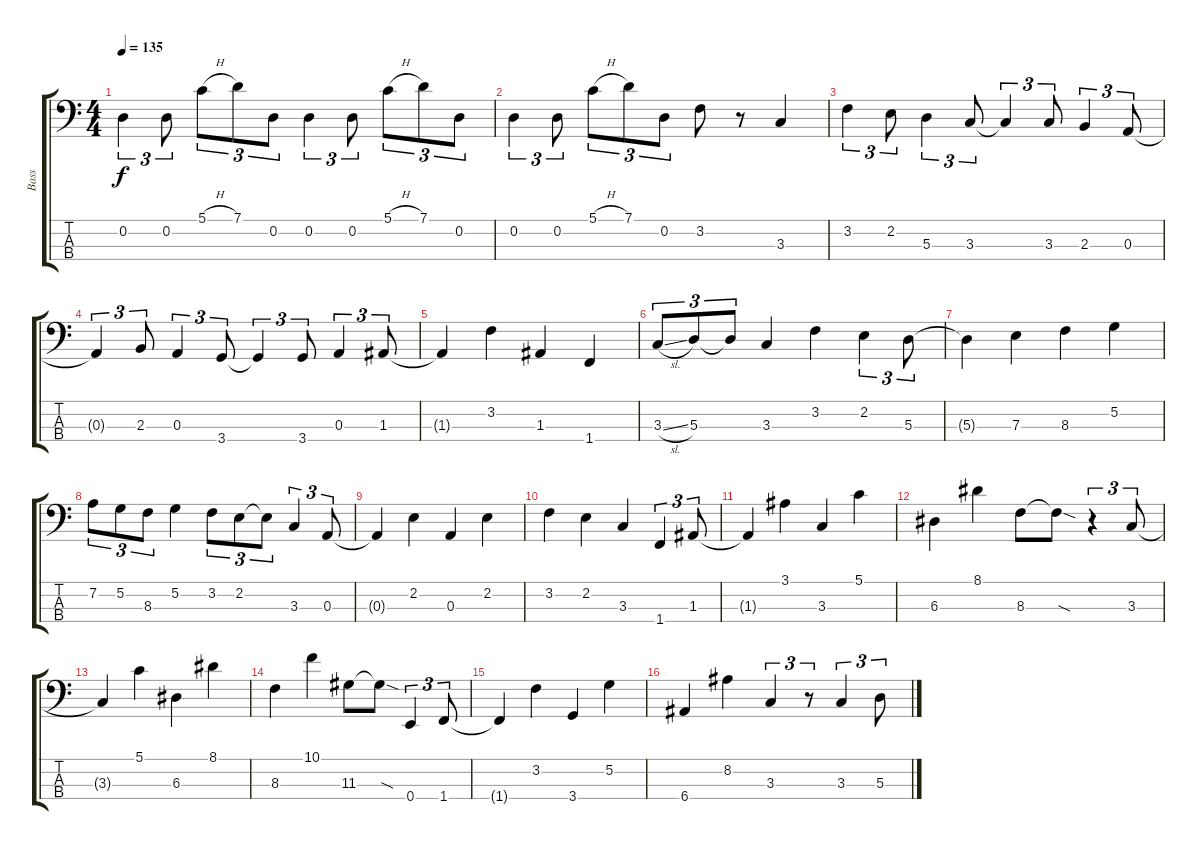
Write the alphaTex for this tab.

\track ("Bass" "Bass") {instrument electricbassfinger}
\staff {score tabs}
\tuning (G2 D2 A1 E1) {hide}
\ts (4 4)
\tempo 135
\clef f4
\ks c
0.2.4{tu (3 2) dy f} 0.2.8{tu (3 2)} 5.1{h}.8{tu (3 2)} 7.1.8{tu (3 2)} 0.2.8{tu (3 2)} 0.2.4{tu (3 2)} 0.2.8{tu (3 2)} 5.1{h}.8{tu (3 2)} 7.1.8{tu (3 2)} 0.2.8{tu (3 2)} |
0.2.4{tu (3 2)} 0.2.8{tu (3 2)} 5.1{h}.8{tu (3 2)} 7.1.8{tu (3 2)} 0.2.8{tu (3 2)} 3.2.8 r.8 3.3.4 |
3.2.4{tu (3 2)} 2.2.8{tu (3 2)} 5.3.4{tu (3 2)} 3.3.8{tu (3 2)} 3.3{t}.4{tu (3 2)} 3.3.8{tu (3 2)} 2.3.4{tu (3 2)} 0.3.8{tu (3 2)} |
0.3{t}.4{tu (3 2)} 2.3.8{tu (3 2)} 0.3.4{tu (3 2)} 3.4.8{tu (3 2)} 3.4{t}.4{tu (3 2)} 3.4.8{tu (3 2)} 0.3.4{tu (3 2)} 1.3.8{tu (3 2)} |
1.3{t}.4 3.2.4 1.3.4 1.4.4 |
3.3{sl}.8{tu (3 2)} 5.3.8{tu (3 2)} 5.3{t}.8{tu (3 2)} 3.3.4 3.2.4 2.2.4{tu (3 2)} 5.3.8{tu (3 2)} |
5.3{t}.4 7.3.4 8.3.4 5.2.4 |
7.2.8{tu (3 2)} 5.2.8{tu (3 2)} 8.3.8{tu (3 2)} 5.2.4 3.2.8{tu (3 2)} 2.2.8{tu (3 2)} 2.2{t}.8{tu (3 2)} 3.3.4{tu (3 2)} 0.3.8{tu (3 2)} |
0.3{t}.4 2.2.4 0.3.4 2.2.4 |
3.2.4 2.2.4 3.3.4 1.4.4{tu (3 2)} 1.3.8{tu (3 2)} |
1.3{t}.4 3.1.4 3.3.4 5.1.4 |
6.3.4 8.1.4 8.3.8 8.3{sod t}.8 r.4{tu (3 2)} 3.3.8{tu (3 2)} |
3.3{t}.4 5.1.4 6.3.4 8.1.4 |
8.3.4 10.1.4 11.3.8 11.3{sod t}.8 0.4.4{tu (3 2)} 1.4.8{tu (3 2)} |
1.4{t}.4 3.2.4 3.4.4 5.2.4 |
6.4.4 8.2.4 3.3.4{tu (3 2)} r.8{tu (3 2)} 3.3.4{tu (3 2)} 5.3.8{tu (3 2)}
